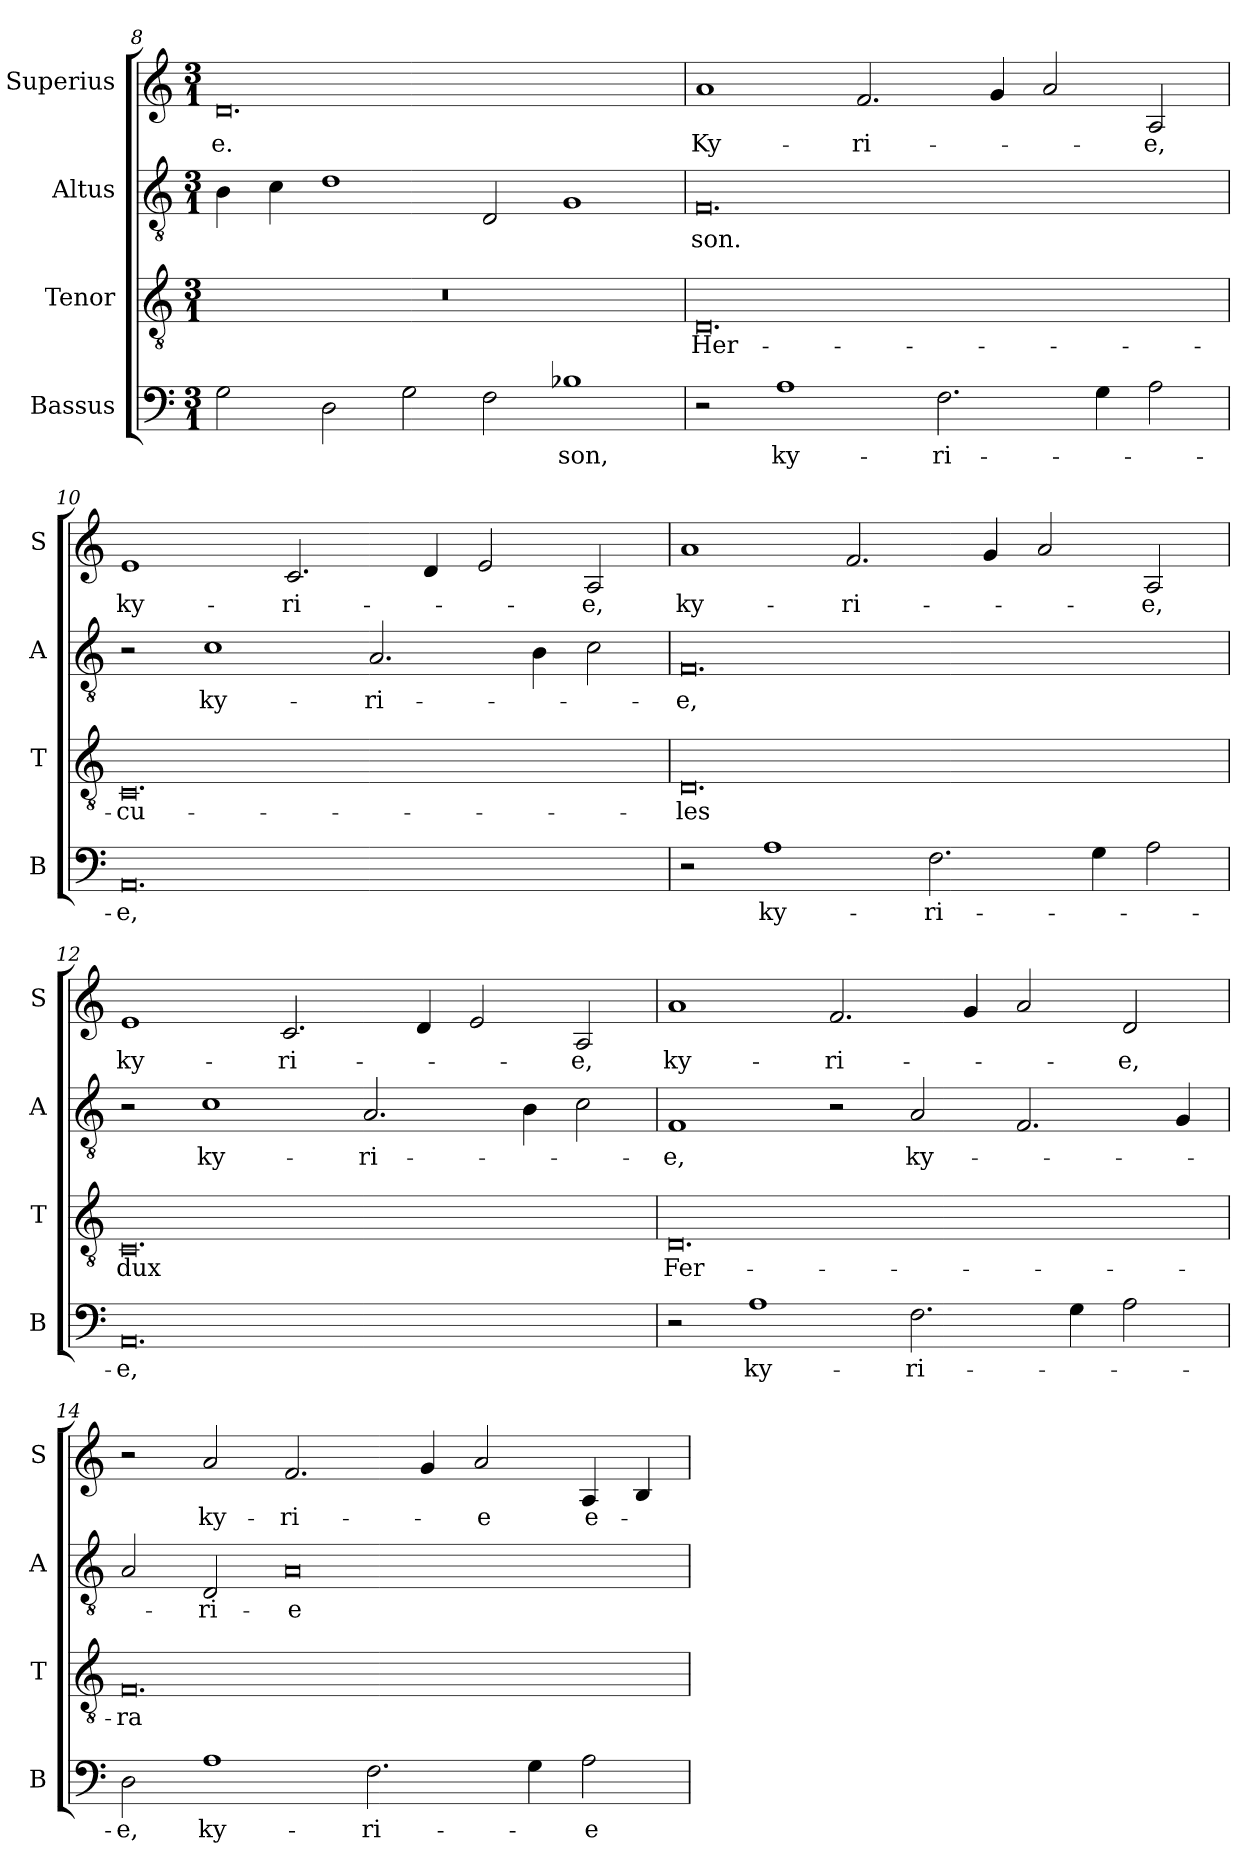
**kern	**text	**kern	**text	**kern	**text	**kern	**text
*part4	*part4	*part3	*part3	*part2	*part2	*part1	*part1
*staff4	*staff4	*staff3	*staff3	*staff2	*staff2	*staff1	*staff1
*I"Bassus	*	*I"Tenor	*	*I"Altus	*	*I"Superius	*
*I'B	*	*I'T	*	*I'A	*	*I'S	*
*clefF4	*	*clefGv2	*	*clefGv2	*	*clefG2	*
*k[]	*	*k[]	*	*k[]	*	*k[]	*
*M3/1	*	*M3/1	*	*M3/1	*	*M3/1	*
=8	=8	=8	=8	=8	=8	=8	=8
2G\	.	0.r	.	4B\	.	0.d	-e.
.	.	.	.	4c\	.	.	.
2D\	.	.	.	1d	.	.	.
2G\	.	.	.	.	.	.	.
2F\	.	.	.	2D/	.	.	.
1B-X	-son,	.	.	1G	.	.	.
=9	=9	=9	=9	=9	=9	=9	=9
2r	.	0.D	Her-	0.F	-son.	1a	Ky-
1A	ky-	.	.	.	.	.	.
.	.	.	.	.	.	2.f/	-ri-
2.F\	-ri-	.	.	.	.	.	.
.	.	.	.	.	.	4g/	.
.	.	.	.	.	.	2a/	.
4G\	.	.	.	.	.	.	.
2A\	.	.	.	.	.	2A/	-e,
=10	=10	=10	=10	=10	=10	=10	=10
0.AA	-e,	0.C	-cu-	2r	.	1e	ky-
.	.	.	.	1c	ky-	.	.
.	.	.	.	.	.	2.c/	-ri-
.	.	.	.	2.A/	-ri-	.	.
.	.	.	.	.	.	4d/	.
.	.	.	.	.	.	2e/	.
.	.	.	.	4B\	.	.	.
.	.	.	.	2c\	.	2A/	-e,
=11	=11	=11	=11	=11	=11	=11	=11
2r	.	0.D	-les	0.F	-e,	1a	ky-
1A	ky-	.	.	.	.	.	.
.	.	.	.	.	.	2.f/	-ri-
2.F\	-ri-	.	.	.	.	.	.
.	.	.	.	.	.	4g/	.
.	.	.	.	.	.	2a/	.
4G\	.	.	.	.	.	.	.
2A\	.	.	.	.	.	2A/	-e,
=12	=12	=12	=12	=12	=12	=12	=12
0.AA	-e,	0.C	dux	2r	.	1e	ky-
.	.	.	.	1c	ky-	.	.
.	.	.	.	.	.	2.c/	-ri-
.	.	.	.	2.A/	-ri-	.	.
.	.	.	.	.	.	4d/	.
.	.	.	.	.	.	2e/	.
.	.	.	.	4B\	.	.	.
.	.	.	.	2c\	.	2A/	-e,
=13	=13	=13	=13	=13	=13	=13	=13
2r	.	0.D	Fer-	1F	-e,	1a	ky-
1A	ky-	.	.	.	.	.	.
.	.	.	.	2r	.	2.f/	-ri-
2.F\	-ri-	.	.	2A/	ky-	.	.
.	.	.	.	.	.	4g/	.
.	.	.	.	2.F/	.	2a/	.
4G\	.	.	.	.	.	.	.
2A\	.	.	.	.	.	2d/	-e,
.	.	.	.	4G/	.	.	.
=14	=14	=14	=14	=14	=14	=14	=14
2D\	-e,	0.F	-ra-	2A/	.	2r	.
1A	ky-	.	.	2D/	-ri-	2a/	ky-
.	.	.	.	0A	-e	2.f/	-ri-
2.F\	-ri-	.	.	.	.	.	.
.	.	.	.	.	.	4g/	.
.	.	.	.	.	.	2a/	-e
4G\	.	.	.	.	.	.	.
2A\	-e	.	.	.	.	4A/	e-
.	.	.	.	.	.	4B/	.
=	=	=	=	=	=	=	=
*-	*-	*-	*-	*-	*-	*-	*-
